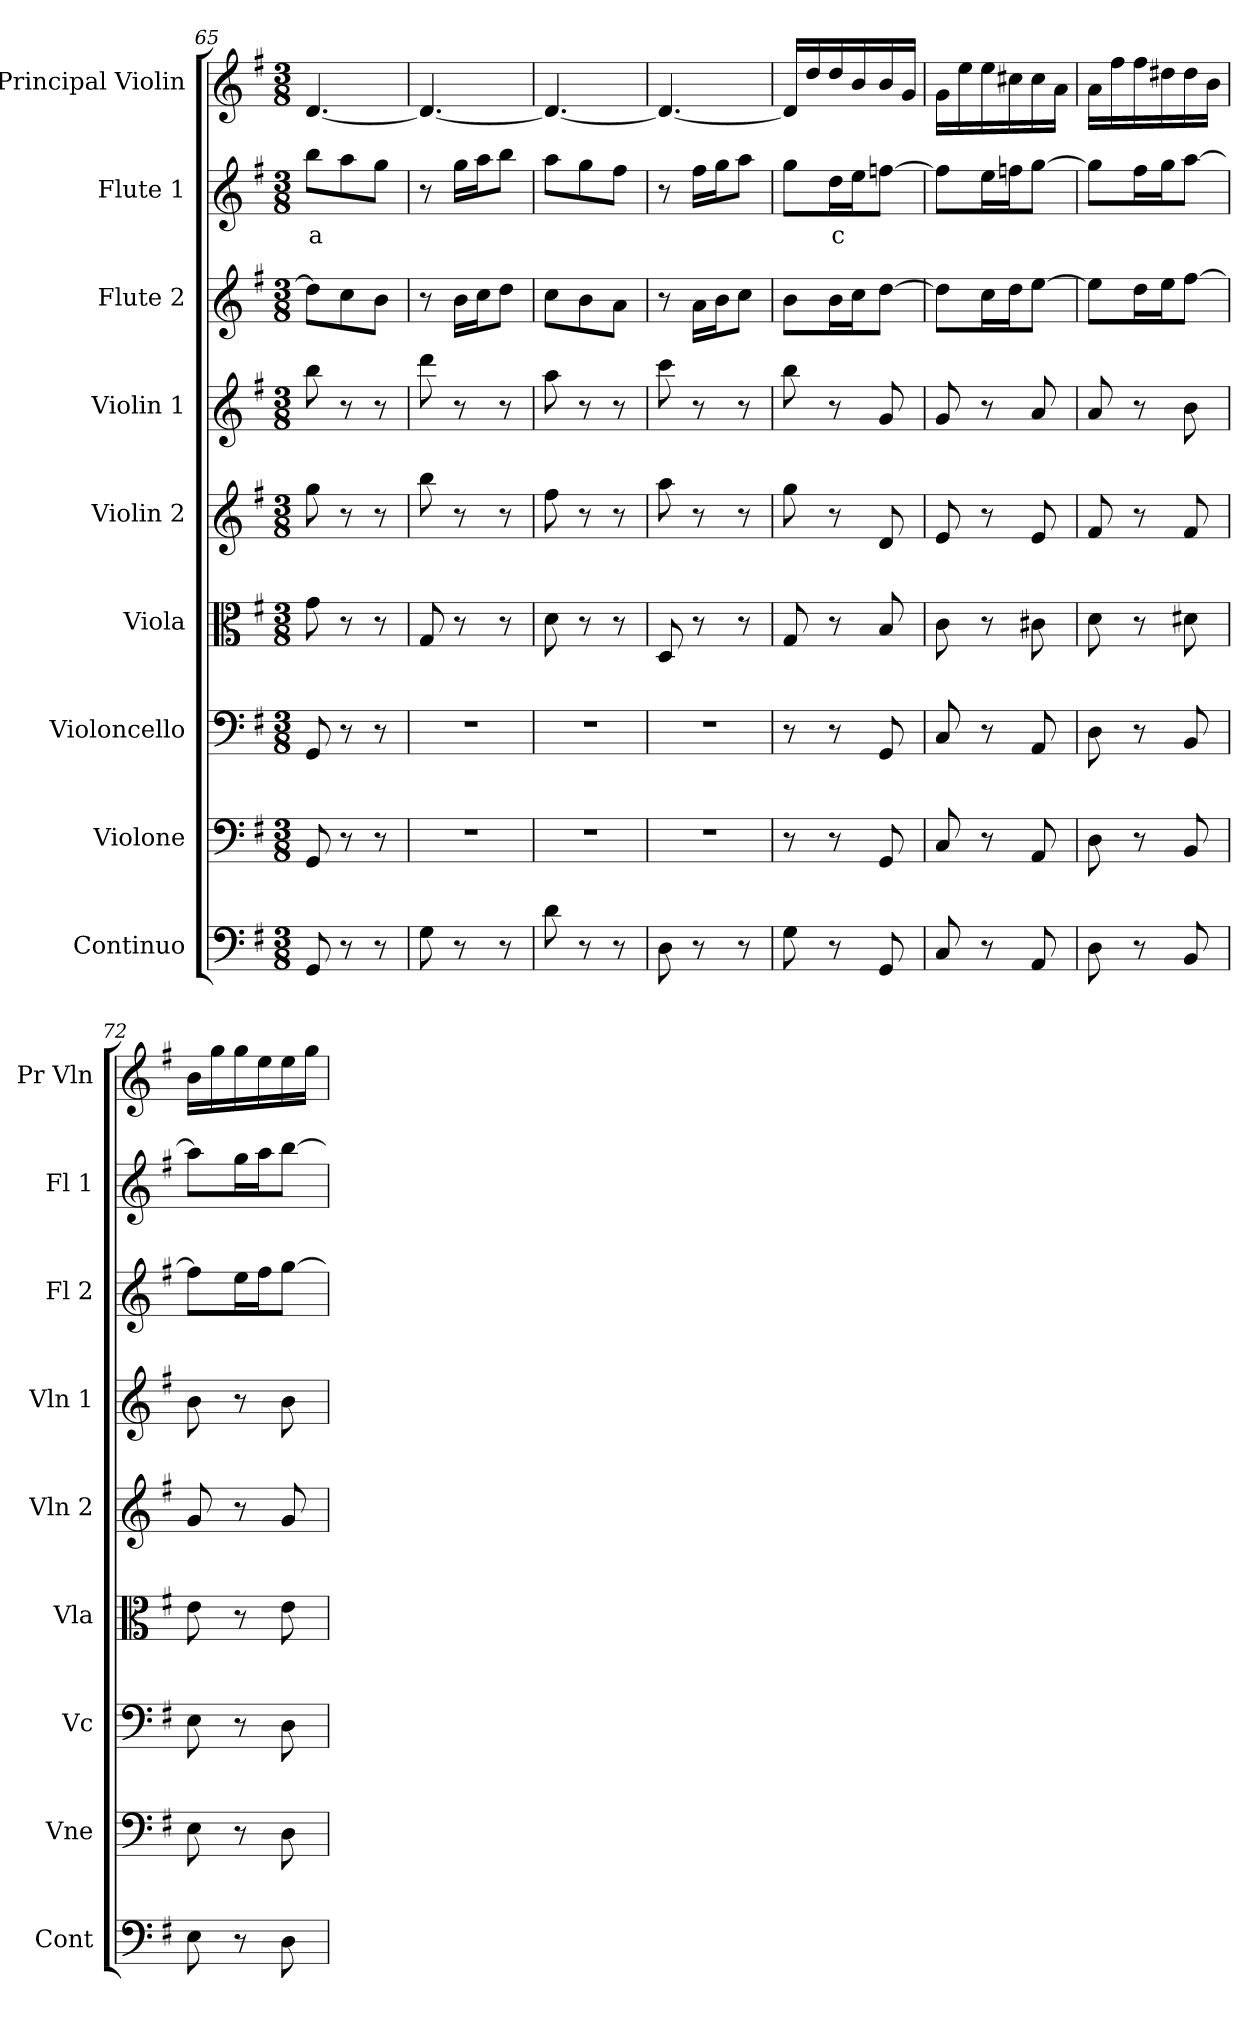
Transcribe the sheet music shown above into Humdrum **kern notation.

**kern	**kern	**kern	**kern	**kern	**kern	**kern	**kern	**text	**kern
*part9	*part8	*part7	*part6	*part5	*part4	*part3	*part2	*part2	*part1
*staff9	*staff8	*staff7	*staff6	*staff5	*staff4	*staff3	*staff2	*staff2	*staff1
*I"Continuo	*I"Violone	*I"Violoncello	*I"Viola	*I"Violin 2	*I"Violin 1	*I"Flute 2	*I"Flute 1	*	*I"Principal Violin
*I'Cont	*I'Vne	*I'Vc	*I'Vla	*I'Vln 2	*I'Vln 1	*I'Fl 2	*I'Fl 1	*	*I'Pr Vln
*clefF4	*clefF4	*clefF4	*clefC3	*clefG2	*clefG2	*clefG2	*clefG2	*	*clefG2
*	*ITrd7c12	*	*	*	*	*	*	*	*
*k[f#]	*k[f#]	*k[f#]	*k[f#]	*k[f#]	*k[f#]	*k[f#]	*k[f#]	*	*k[f#]
*M3/8	*M3/8	*M3/8	*M3/8	*M3/8	*M3/8	*M3/8	*M3/8	*	*M3/8
=65	=65	=65	=65	=65	=65	=65	=65	=65	=65
!	!	!	!	!	!	!	!	!LO:LY:b:color=#FF0000	!
8GG/	8GGG/	8GG/	8g\	8gg\	8bb\	8dd\L]	8bb\L	a	[4.d/
8r	8r	8r	8r	8r	8r	8cc\	8aa\	.	.
8r	8r	8r	8r	8r	8r	8b\J	8gg\J	.	.
=66	=66	=66	=66	=66	=66	=66	=66	=66	=66
8G\	4.r	4.r	8G/	8bb\	8ddd\	8r	8r	.	4.d/_
8r	.	.	8r	8r	8r	16b\LL	16gg\LL	.	.
.	.	.	.	.	.	16cc\J	16aa\J	.	.
8r	.	.	8r	8r	8r	8dd\J	8bb\J	.	.
!!LO:PB:g=z
=67	=67	=67	=67	=67	=67	=67	=67	=67	=67
8d\	4.r	4.r	8d\	8ff#\	8aa\	8cc\L	8aa\L	.	4.d/_
8r	.	.	8r	8r	8r	8b\	8gg\	.	.
8r	.	.	8r	8r	8r	8a\J	8ff#\J	.	.
=68	=68	=68	=68	=68	=68	=68	=68	=68	=68
8D\	4.r	4.r	8D/	8aa\	8ccc\	8r	8r	.	4.d/_
8r	.	.	8r	8r	8r	16a\LL	16ff#\LL	.	.
.	.	.	.	.	.	16b\J	16gg\J	.	.
8r	.	.	8r	8r	8r	8cc\J	8aa\J	.	.
=69	=69	=69	=69	=69	=69	=69	=69	=69	=69
8G\	8r	8r	8G/	8gg\	8bb\	8b\L	8gg\L	.	16d/LL]
.	.	.	.	.	.	.	.	.	16dd/
!	!	!	!	!	!	!	!	!LO:LY:b:color=#FF0000	!
8r	8r	8r	8r	8r	8r	16b\L	16dd\L	c	16dd/
.	.	.	.	.	.	16cc\J	16ee\J	.	16b/
8GG/	8GGG/	8GG/	8B/	8d/	8g/	[8dd\J	[8ffn\J	.	16b/
.	.	.	.	.	.	.	.	.	16g/JJ
=70	=70	=70	=70	=70	=70	=70	=70	=70	=70
8C/	8CC/	8C/	8c\	8e/	8g/	8dd\L]	8ff\L]	.	16g\LL
.	.	.	.	.	.	.	.	.	16ee\
8r	8r	8r	8r	8r	8r	16cc\L	16ee\L	.	16ee\
.	.	.	.	.	.	16dd\J	16ffn\J	.	16cc#X\
8AA/	8AAA/	8AA/	8c#X\	8e/	8a/	[8ee\J	[8gg\J	.	16cc#\
.	.	.	.	.	.	.	.	.	16a\JJ
=71	=71	=71	=71	=71	=71	=71	=71	=71	=71
8D\	8DD\	8D\	8d\	8f#/	8a/	8ee\L]	8gg\L]	.	16a\LL
.	.	.	.	.	.	.	.	.	16ff#\
8r	8r	8r	8r	8r	8r	16dd\L	16ff#\L	.	16ff#\
.	.	.	.	.	.	16ee\J	16gg\J	.	16dd#X\
8BB/	8BBB/	8BB/	8d#X\	8f#/	8b\	[8ff#\J	[8aa\J	.	16dd#\
.	.	.	.	.	.	.	.	.	16b\JJ
=72	=72	=72	=72	=72	=72	=72	=72	=72	=72
8E\	8EE\	8E\	8e\	8g/	8b\	8ff#\L]	8aa\L]	.	16b\LL
.	.	.	.	.	.	.	.	.	16gg\
8r	8r	8r	8r	8r	8r	16ee\L	16gg\L	.	16gg\
.	.	.	.	.	.	16ff#\J	16aa\J	.	16ee\
8D\	8DD\	8D\	8e\	8g/	8b\	[8gg\J	[8bb\J	.	16ee\
.	.	.	.	.	.	.	.	.	16gg\JJ
=	=	=	=	=	=	=	=	=	=
*-	*-	*-	*-	*-	*-	*-	*-	*-	*-
